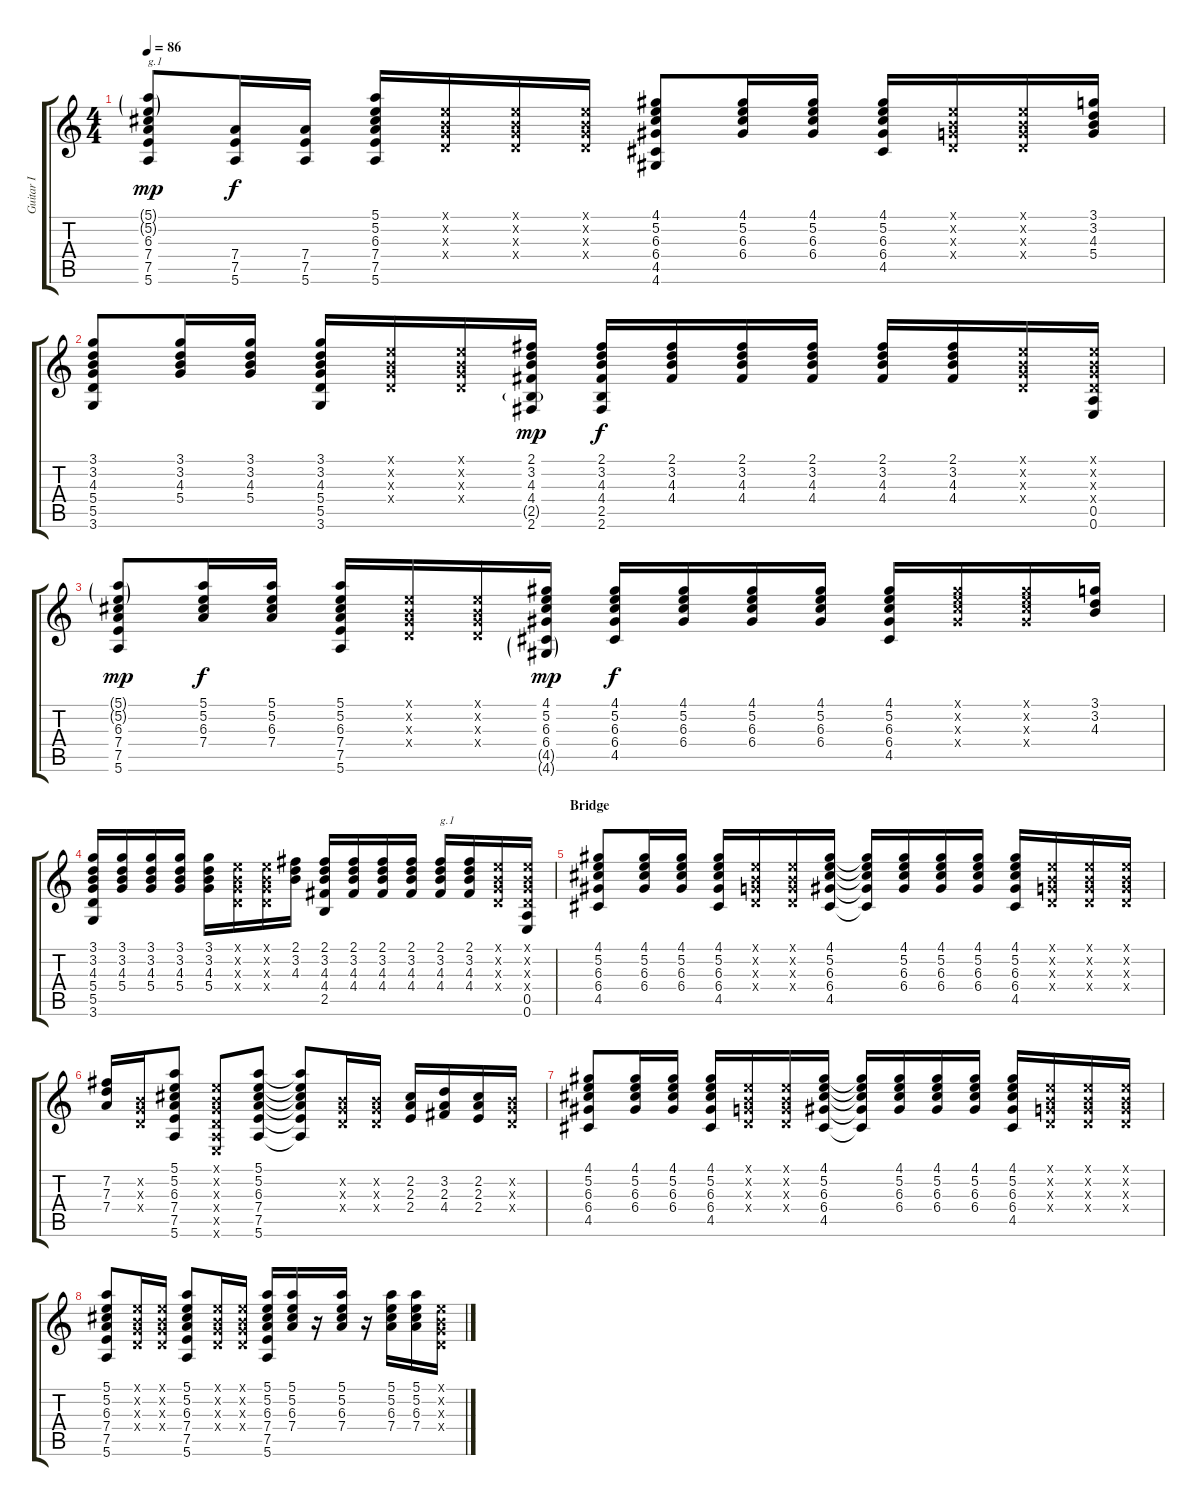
\track ("Guitar I" "Guitar I") {instrument electricguitarjazz}
\staff {score tabs}
\tuning (E4 B3 G3 D3 A2 E2) {hide}
\ts (4 4)
\tempo 86
\clef g2
\ks c
(5.1{g} 5.2{g} 6.3 7.4 7.5 5.6).8{txt "g.1" dy mp} (7.4 7.5 5.6).16{dy f} (7.4 7.5 5.6).16 (5.1 5.2 6.3 7.4 7.5 5.6).16 (0.1{x} 0.2{x} 0.3{x} 0.4{x}).16 (0.1{x} 0.2{x} 0.3{x} 0.4{x}).16 (0.1{x} 0.2{x} 0.3{x} 0.4{x}).16 (4.1 5.2 6.3 6.4 4.5 4.6).8 (4.1 5.2 6.3 6.4).16 (4.1 5.2 6.3 6.4).16 (4.1 5.2 6.3 6.4 4.5).16 (0.1{x} 0.2{x} 0.3{x} 0.4{x}).16 (0.1{x} 0.2{x} 0.3{x} 0.4{x}).16 (3.1 3.2 4.3 5.4).16 |
(3.1 3.2 4.3 5.4 5.5 3.6).8 (3.1 3.2 4.3 5.4).16 (3.1 3.2 4.3 5.4).16 (3.1 3.2 4.3 5.4 5.5 3.6).16 (0.1{x} 0.2{x} 0.3{x} 0.4{x}).16 (0.1{x} 0.2{x} 0.3{x} 0.4{x}).16 (2.1 3.2 4.3 4.4 2.5{g} 2.6).16{dy mp} (2.1 3.2 4.3 4.4 2.5 2.6).16{dy f} (2.1 3.2 4.3 4.4).16 (2.1 3.2 4.3 4.4).16 (2.1 3.2 4.3 4.4).16 (2.1 3.2 4.3 4.4).16 (2.1 3.2 4.3 4.4).16 (0.1{x} 0.2{x} 0.3{x} 0.4{x}).16 (0.1{x} 0.2{x} 0.3{x} 0.4{x} 0.5 0.6).16 |
(5.1{g} 5.2{g} 6.3 7.4 7.5 5.6).8{dy mp} (5.1 5.2 6.3 7.4).16{dy f} (5.1 5.2 6.3 7.4).16 (5.1 5.2 6.3 7.4 7.5 5.6).16 (0.1{x} 0.2{x} 0.3{x} 0.4{x}).16 (0.1{x} 0.2{x} 0.3{x} 0.4{x}).16 (4.1 5.2 6.3 6.4 4.5{g} 4.6{g}).16{dy mp} (4.1 5.2 6.3 6.4 4.5).16{dy f} (4.1 5.2 6.3 6.4).16 (4.1 5.2 6.3 6.4).16 (4.1 5.2 6.3 6.4).16 (4.1 5.2 6.3 6.4 4.5).16 (4.1{x} 5.2{x} 6.3{x} 6.4{x}).16 (4.1{x} 5.2{x} 6.3{x} 6.4{x}).16 (3.1 3.2 4.3).16 |
(3.1 3.2 4.3 5.4 5.5 3.6).16 (3.1 3.2 4.3 5.4).16 (3.1 3.2 4.3 5.4).16 (3.1 3.2 4.3 5.4).16 (3.1 3.2 4.3 5.4).16 (0.1{x} 0.2{x} 0.3{x} 0.4{x}).16 (0.1{x} 0.2{x} 0.3{x} 0.4{x}).16 (2.1 3.2 4.3).16 (2.1 3.2 4.3 4.4 2.5).16 (2.1 3.2 4.3 4.4).16 (2.1 3.2 4.3 4.4).16 (2.1 3.2 4.3 4.4).16 (2.1 3.2 4.3 4.4).16{txt "g.1"} (2.1 3.2 4.3 4.4).16 (0.1{x} 0.2{x} 0.3{x} 0.4{x}).16 (0.1{x} 0.2{x} 0.3{x} 0.4{x} 0.5 0.6).16 |
\section ("" "Bridge")
(4.1 5.2 6.3 6.4 4.5).8 (4.1 5.2 6.3 6.4).16 (4.1 5.2 6.3 6.4).16 (4.1 5.2 6.3 6.4 4.5).16 (0.1{x} 0.2{x} 0.3{x} 0.4{x}).16 (0.1{x} 0.2{x} 0.3{x} 0.4{x}).16 (4.1 5.2 6.3 6.4 4.5).16 (4.1{t} 5.2{t} 6.3{t} 6.4{t} 4.5{t}).16 (4.1 5.2 6.3 6.4).16 (4.1 5.2 6.3 6.4).16 (4.1 5.2 6.3 6.4).16 (4.1 5.2 6.3 6.4 4.5).16 (0.1{x} 0.2{x} 0.3{x} 0.4{x}).16 (0.1{x} 0.2{x} 0.3{x} 0.4{x}).16 (0.1{x} 0.2{x} 0.3{x} 0.4{x}).16 |
(7.2 7.3 7.4).16 (0.2{x} 0.3{x} 0.4{x}).16 (5.1 5.2 6.3 7.4 7.5 5.6).8 (0.1{x} 0.2{x} 0.3{x} 0.4{x} 0.5{x} 0.6{x}).8 (5.1 5.2 6.3 7.4 7.5 5.6).8 (5.1{t} 5.2{t} 6.3{t} 7.4{t} 7.5{t} 5.6{t}).8 (0.2{x} 0.3{x} 0.4{x}).16 (0.2{x} 0.3{x} 0.4{x}).16 (2.2 2.3 2.4).16 (3.2 2.3 4.4).16 (2.2 2.3 2.4).16 (0.2{x} 0.3{x} 0.4{x}).16 |
(4.1 5.2 6.3 6.4 4.5).8 (4.1 5.2 6.3 6.4).16 (4.1 5.2 6.3 6.4).16 (4.1 5.2 6.3 6.4 4.5).16 (0.1{x} 0.2{x} 0.3{x} 0.4{x}).16 (0.1{x} 0.2{x} 0.3{x} 0.4{x}).16 (4.1 5.2 6.3 6.4 4.5).16 (4.1{t} 5.2{t} 6.3{t} 6.4{t} 4.5{t}).16 (4.1 5.2 6.3 6.4).16 (4.1 5.2 6.3 6.4).16 (4.1 5.2 6.3 6.4).16 (4.1 5.2 6.3 6.4 4.5).16 (0.1{x} 0.2{x} 0.3{x} 0.4{x}).16 (0.1{x} 0.2{x} 0.3{x} 0.4{x}).16 (0.1{x} 0.2{x} 0.3{x} 0.4{x}).16 |
(5.1 5.2 6.3 7.4 7.5 5.6).8 (0.1{x} 0.2{x} 0.3{x} 0.4{x}).16 (0.1{x} 0.2{x} 0.3{x} 0.4{x}).16 (5.1 5.2 6.3 7.4 7.5 5.6).8 (0.1{x} 0.2{x} 0.3{x} 0.4{x}).16 (0.1{x} 0.2{x} 0.3{x} 0.4{x}).16 (5.1 5.2 6.3 7.4 7.5 5.6).16 (5.1 5.2 6.3 7.4).16 r.16 (5.1 5.2 6.3 7.4).16 r.16 (5.1 5.2 6.3 7.4).16 (5.1 5.2 6.3 7.4).16 (0.1{x} 0.2{x} 0.3{x} 0.4{x}).16
